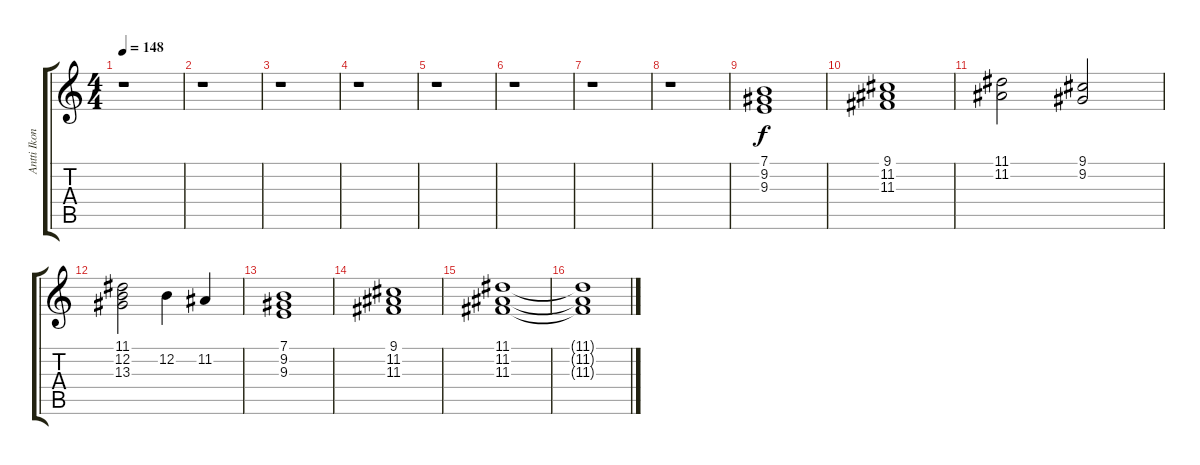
\track ("Antti Ikonen" "Antti Ikon") {instrument choiraahs}
\staff {score tabs}
\tuning (E4 B3 G3 D3 A2 E2) {hide}
\ts (4 4)
\tempo 148
\clef g2
\ks c
r.1{dy f} |
r.1 |
r.1 |
r.1 |
r.1 |
r.1 |
r.1 |
r.1 |
(7.1 9.2 9.3).1 |
(9.1 11.2 11.3).1 |
(11.1 11.2).2 (9.1 9.2).2 |
(11.1 12.2 13.3).2 12.2.4 11.2.4 |
(7.1 9.2 9.3).1 |
(9.1 11.2 11.3).1 |
(11.1 11.2 11.3).1 |
(11.1{t} 11.2{t} 11.3{t}).1
